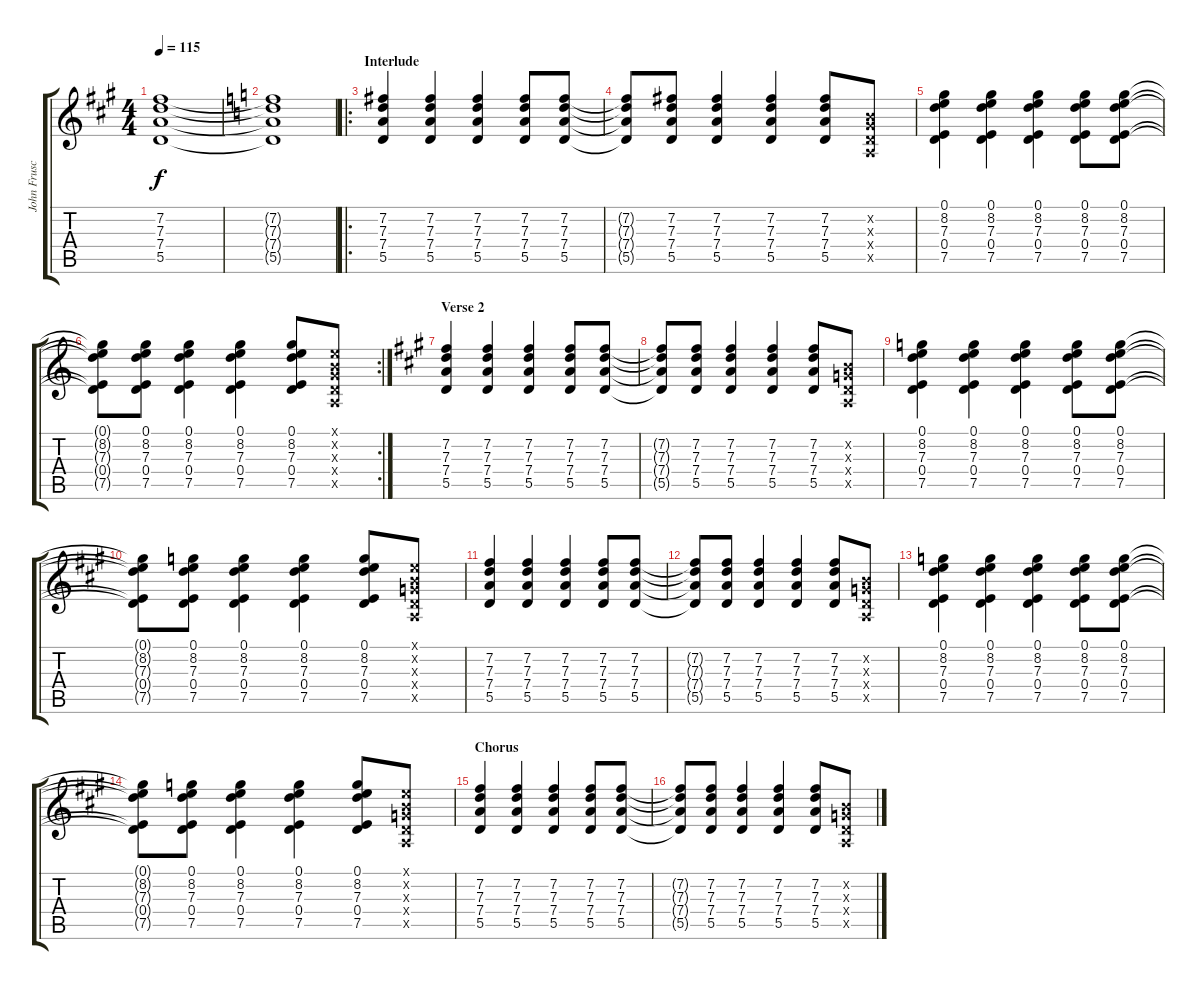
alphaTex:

\track ("John Frusciante" "John Frusc") {instrument electricguitarclean}
\staff {score tabs}
\tuning (E4 B3 G3 D3 A2 E2) {hide}
\ts (4 4)
\tempo 115
\clef g2
\ks a
(7.2 7.3 7.4 5.5).1{dy f} |
\ks c
(7.2{t} 7.3{t} 7.4{t} 5.5{t}).1 |
\ro
\section ("" "Interlude")
(7.2 7.3 7.4 5.5).4 (7.2 7.3 7.4 5.5).4 (7.2 7.3 7.4 5.5).4 (7.2 7.3 7.4 5.5).8 (7.2 7.3 7.4 5.5).8 |
(7.2{t} 7.3{t} 7.4{t} 5.5{t}).8 (7.2 7.3 7.4 5.5).8 (7.2 7.3 7.4 5.5).4 (7.2 7.3 7.4 5.5).4 (7.2 7.3 7.4 5.5).8 (0.2{x} 0.3{x} 0.4{x} 0.5{x}).8 |
(0.1 8.2 7.3 0.4 7.5).4 (0.1 8.2 7.3 0.4 7.5).4 (0.1 8.2 7.3 0.4 7.5).4 (0.1 8.2 7.3 0.4 7.5).8 (0.1 8.2 7.3 0.4 7.5).8 |
\rc 2
(0.1{t} 8.2{t} 7.3{t} 0.4{t} 7.5{t}).8 (0.1 8.2 7.3 0.4 7.5).8 (0.1 8.2 7.3 0.4 7.5).4 (0.1 8.2 7.3 0.4 7.5).4 (0.1 8.2 7.3 0.4 7.5).8 (0.1{x} 0.2{x} 0.3{x} 0.4{x} 0.5{x}).8 |
\section ("" "Verse 2")
\ks a
(7.2 7.3 7.4 5.5).4 (7.2 7.3 7.4 5.5).4 (7.2 7.3 7.4 5.5).4 (7.2 7.3 7.4 5.5).8 (7.2 7.3 7.4 5.5).8 |
(7.2{t} 7.3{t} 7.4{t} 5.5{t}).8 (7.2 7.3 7.4 5.5).8 (7.2 7.3 7.4 5.5).4 (7.2 7.3 7.4 5.5).4 (7.2 7.3 7.4 5.5).8 (0.2{x} 0.3{x} 0.4{x} 0.5{x}).8 |
(0.1 8.2 7.3 0.4 7.5).4 (0.1 8.2 7.3 0.4 7.5).4 (0.1 8.2 7.3 0.4 7.5).4 (0.1 8.2 7.3 0.4 7.5).8 (0.1 8.2 7.3 0.4 7.5).8 |
(0.1{t} 8.2{t} 7.3{t} 0.4{t} 7.5{t}).8 (0.1 8.2 7.3 0.4 7.5).8 (0.1 8.2 7.3 0.4 7.5).4 (0.1 8.2 7.3 0.4 7.5).4 (0.1 8.2 7.3 0.4 7.5).8 (0.1{x} 0.2{x} 0.3{x} 0.4{x} 0.5{x}).8 |
(7.2 7.3 7.4 5.5).4 (7.2 7.3 7.4 5.5).4 (7.2 7.3 7.4 5.5).4 (7.2 7.3 7.4 5.5).8 (7.2 7.3 7.4 5.5).8 |
(7.2{t} 7.3{t} 7.4{t} 5.5{t}).8 (7.2 7.3 7.4 5.5).8 (7.2 7.3 7.4 5.5).4 (7.2 7.3 7.4 5.5).4 (7.2 7.3 7.4 5.5).8 (0.2{x} 0.3{x} 0.4{x} 0.5{x}).8 |
(0.1 8.2 7.3 0.4 7.5).4 (0.1 8.2 7.3 0.4 7.5).4 (0.1 8.2 7.3 0.4 7.5).4 (0.1 8.2 7.3 0.4 7.5).8 (0.1 8.2 7.3 0.4 7.5).8 |
(0.1{t} 8.2{t} 7.3{t} 0.4{t} 7.5{t}).8 (0.1 8.2 7.3 0.4 7.5).8 (0.1 8.2 7.3 0.4 7.5).4 (0.1 8.2 7.3 0.4 7.5).4 (0.1 8.2 7.3 0.4 7.5).8 (0.1{x} 0.2{x} 0.3{x} 0.4{x} 0.5{x}).8 |
\section ("" "Chorus")
(7.2 7.3 7.4 5.5).4 (7.2 7.3 7.4 5.5).4 (7.2 7.3 7.4 5.5).4 (7.2 7.3 7.4 5.5).8 (7.2 7.3 7.4 5.5).8 |
(7.2{t} 7.3{t} 7.4{t} 5.5{t}).8 (7.2 7.3 7.4 5.5).8 (7.2 7.3 7.4 5.5).4 (7.2 7.3 7.4 5.5).4 (7.2 7.3 7.4 5.5).8 (0.2{x} 0.3{x} 0.4{x} 0.5{x}).8
